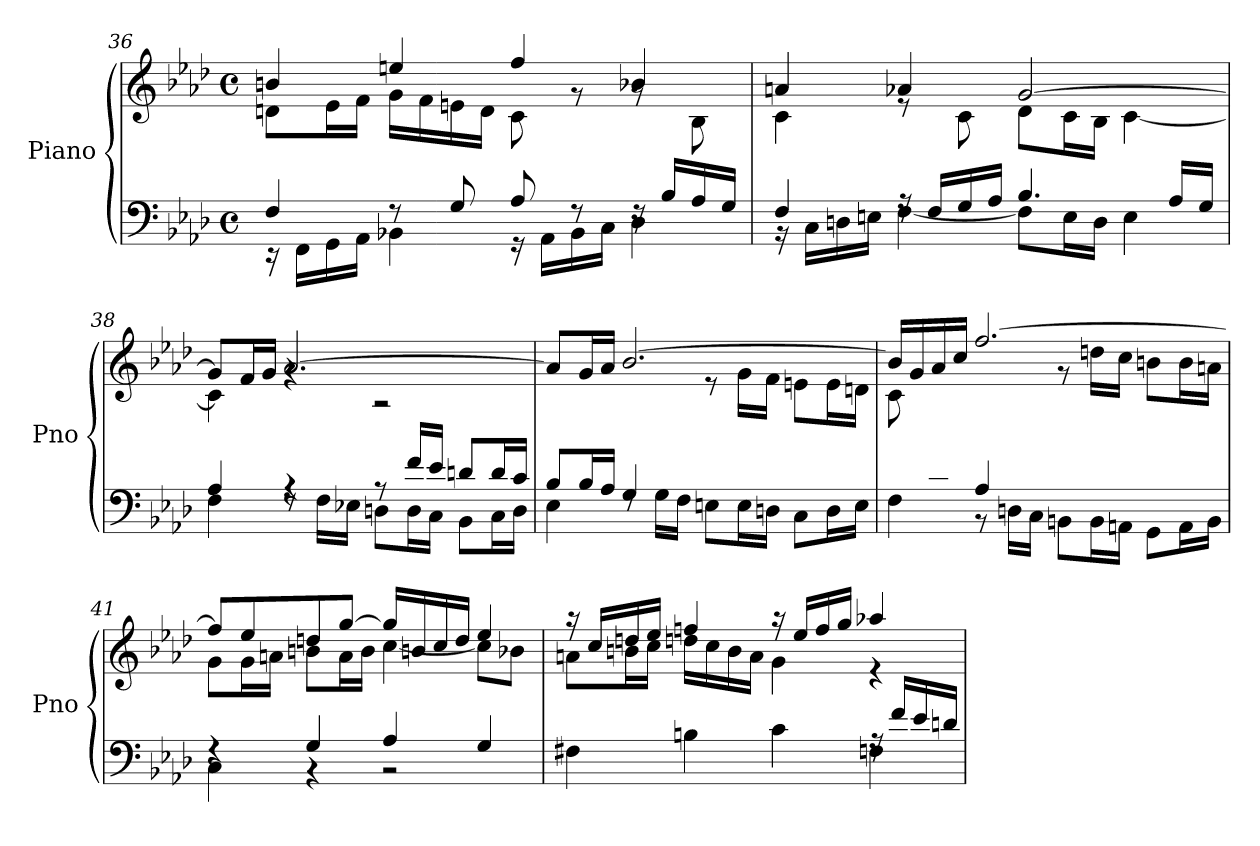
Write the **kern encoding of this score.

**kern	**kern
*part1	*part1
*staff2	*staff1
*I"Piano	*
*I'Pno	*
*clefF4	*clefG2
*k[b-e-a-d-]	*k[b-e-a-d-]
*M4/4	*M4/4
*met(c)	*met(c)
=36	=36
*^	*^
4F/	16r	4bn/	8dn\L
.	16FF\LL	.	.
.	16GG\	.	16e-\L
.	16AA-\JJ	.	16f\JJ
8rF	4BB-X\	4een/	16g\LL
.	.	.	16f\
8G/	.	.	16en\
.	.	.	16d\JJ
8A-/	16r	4ff/	8c\
.	16AA-\LL	.	.
8rF	16BB-\	.	8rg
.	16C\JJ	.	.
16rF	4D-\	4b-X/	8rg
16B-/LL	.	.	.
16A-/	.	.	8B-\
16G/JJ	.	.	.
!!LO:PB:g=z	!!
=37	=37	=37	=37
4F/	16r	4an/	4c\
.	16C\LL	.	.
.	16Dn\	.	.
.	16En\JJ	.	.
16rA	[4F\	4a-X/	8re
16F/LL	.	.	.
16G/	.	.	8c\
16A-/JJ	.	.	.
4.B-/	8F\L]	[2g/	8d-\L
.	16E\L	.	16c\L
.	16D\JJ	.	16B-\JJ
.	4E\	.	[4c\
16A-/LL	.	.	.
16G/JJ	.	.	.
=38	=38	=38	=38
4A-/	4F\	8g/L]	4c\]
.	.	16f/L	.
.	.	16g/JJ	.
4rA	8rF	[2.a-/	4rg
.	16F\LL	.	.
.	16E-X\JJ	.	.
8rA	8Dn\L	.	2r
16f/LL	16D\L	.	.
16e-/JJ	16C\JJ	.	.
8dn/L	8BB-\L	.	.
16d/L	16C\L	.	.
16c/JJ	16D\JJ	.	.
=39	=39	=39	=39
8B-/L	4E-\	8a-/L]	2ryy
16B-/L	.	16g/L	.
16A-/JJ	.	16a-/JJ	.
4G/	8rF	[2.b-/	.
.	16G\LL	.	.
.	16F\JJ	.	.
2ryy	8En\L	.	8r
.	16E\L	.	16g\LL
.	16Dn\JJ	.	16f\JJ
.	8C\L	.	8en\L
.	16D\L	.	16e\L
.	16E\JJ	.	16dn\JJ
!!LO:LB:g=z
=40	=40	=40	=40
*	*	*	*^
8ryy	4F\	16b-/LL]	2ryy	8c\L
.	.	16g/	.	.
16c/L	.	16a-/	.	2..ryy
16B-/JJ	.	16cc/JJ	.	.
4A-/	8r	[2.ff/	.	.
.	16Dn\LL	.	.	.
.	16C\JJ	.	.	.
2ryy	8BBn\L	.	8r	.
.	16BB\L	.	16ddn\LL	.
.	16AAn\JJ	.	16cc\JJ	.
.	8GG\L	.	8bn\L	.
.	16AA\L	.	16b\L	.
.	16BB\JJ	.	16an\JJ	.
*	*	*	*v	*v
=41	=41	=41	=41
4rF	4C\	8ff/L]	8g\L
.	.	8ee-/	16g\L
.	.	.	16an\JJ
4G/	4r	8ddn/	8bn\L
.	.	[8gg/J	16a\L
.	.	.	16b\JJ
4A-/	2r	16gg/LL]	[4cc\
.	.	16bn/	.
.	.	16cc/	.
.	.	16dd/JJ	.
4G/	.	4ee-/	8cc\L]
.	.	.	8b-X\J
=42	=42	=42	=42
2.ryy	4F#X\	16r	8an\L
.	.	16cc/LL	.
.	.	16ddn/	16bn\L
.	.	16ee-/JJ	16cc\JJ
.	4Bn\	4ffn/	16ddn\LL
.	.	.	16cc\
.	.	.	16b\
.	.	.	16a\JJ
.	4c\	16r	4g\
.	.	16ee-/LL	.
.	.	16ff/	.
.	.	16gg/JJ	.
16rA	4Fn\	4aa-X/	4r
16f/LL	.	.	.
16e-/	.	.	.
16dn/JJ	.	.	.
*v	*v	*	*
*	*v	*v
=	=
*-	*-
